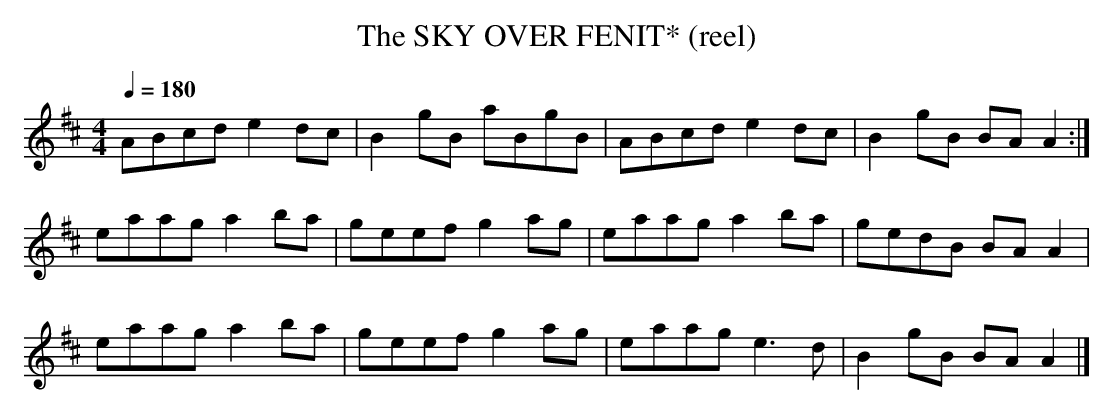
X:1
T:SKY OVER FENIT* (reel), The
M:4/4
Q:1/4=180
K:Amix
ABcd e2dc|B2gB aBgB|ABcd e2dc|B2gB BAA2:|
eaag a2ba|geef g2ag|eaag a2ba|gedB BAA2|
eaag a2ba|geef g2ag|eaag e3d|B2gB BAA2|]
